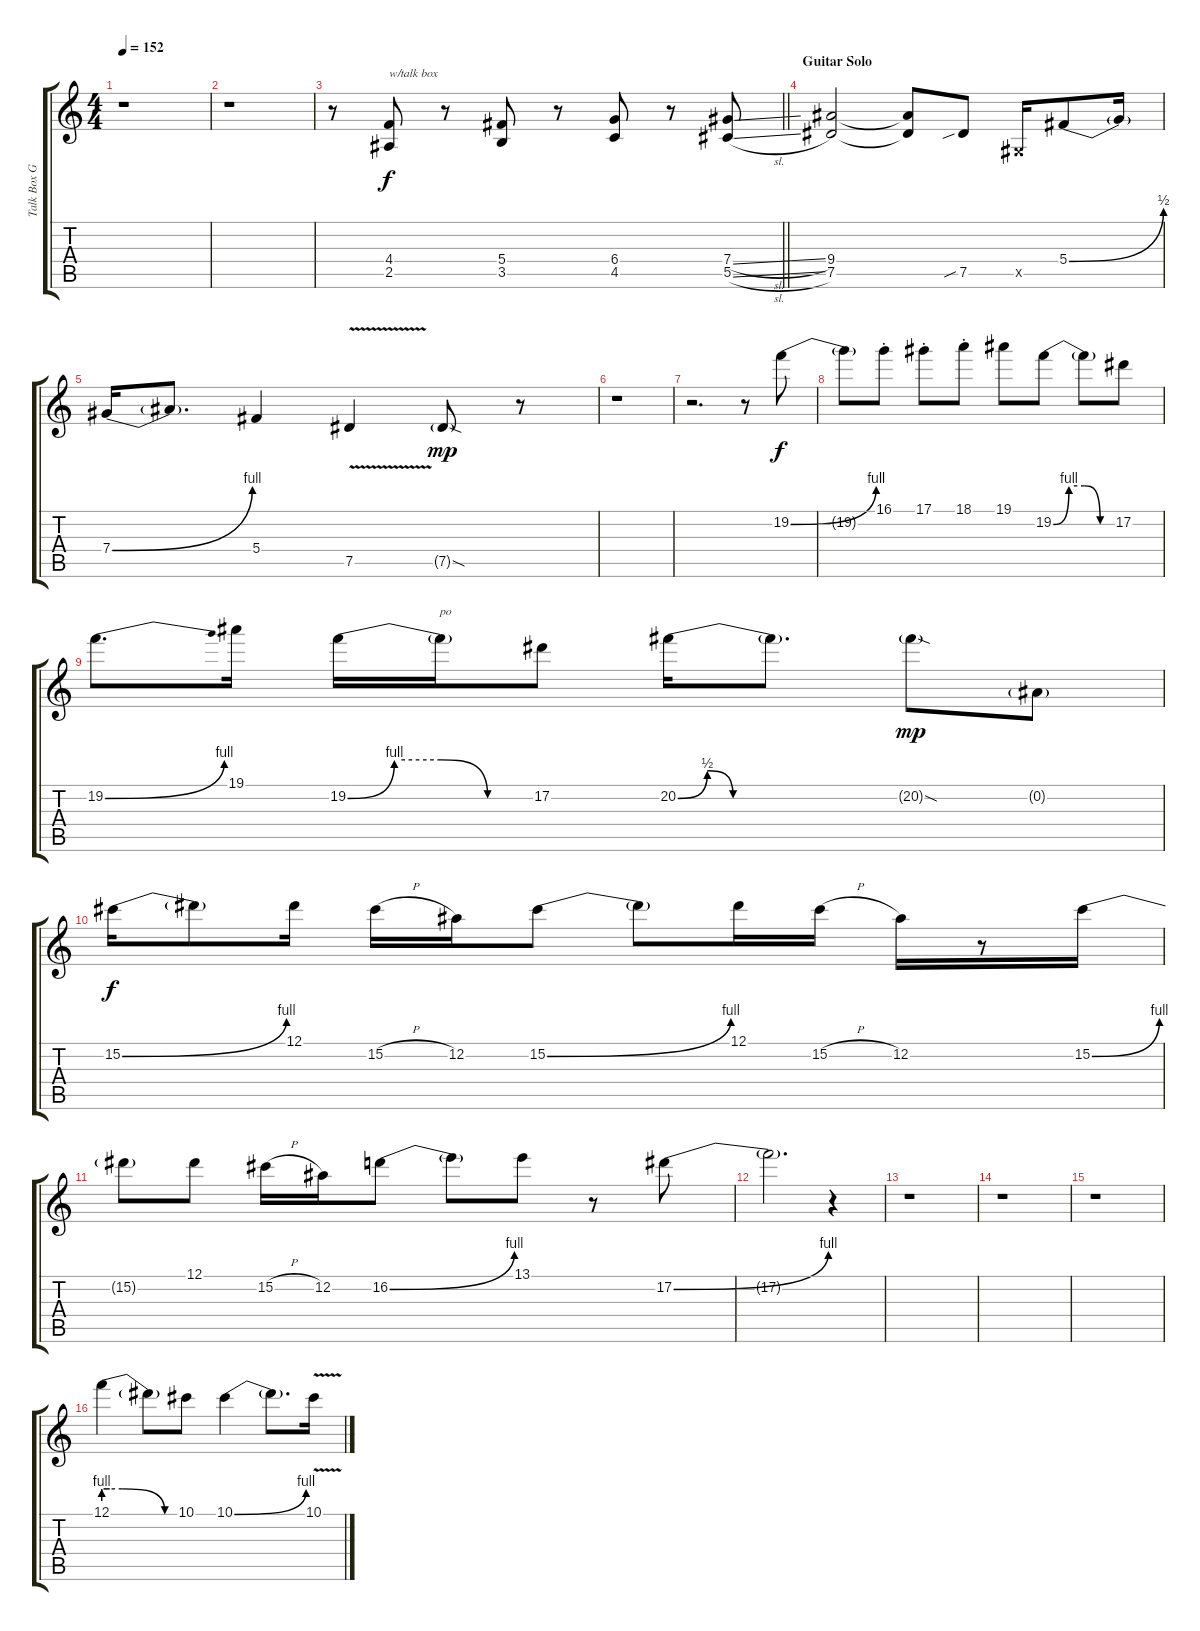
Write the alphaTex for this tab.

\track ("Talk Box Guitar (Slash)" "Talk Box G") {instrument overdrivenguitar}
\staff {score tabs}
\tuning (Eb4 Bb3 Gb3 Db3 Ab2 Eb2) {hide}
\ts (4 4)
\tempo 152
\clef g2
\ks c
r.1{dy f} |
r.1 |
\barLineRight lightlight
r.8 (4.4 2.5).8{txt "w/talk box"} r.8 (5.4 3.5).8 r.8 (6.4 4.5).8 r.8 (7.4{sl} 5.5{sl}).8 |
\section ("" "Guitar Solo")
(9.4 7.5).2 (9.4{t} 7.5{t}).8 7.5{sib}.8 0.5{x}.16 5.4{be (bend 0 0 60 2)}.8 5.4{t}.16 |
7.4{be (bend 0 0 60 4)}.16 7.4{t}.8{d} 5.4.4 7.5{v}.4 7.5{sod g}.8{dy mp} r.8 |
r.1 |
r.2{d} r.8 19.2{be (bend 0 0 60 4)}.8{dy f} |
19.2{t}.8 16.1{st}.8 17.1{st}.8 18.1{st}.8 19.1.8 19.2{be (custom 0 0 15 4 30 4 45 0 60 0)}.8 19.2{t}.8 17.2.8 |
19.2{be (bend 0 0 60 4)}.8{d} 19.1.16 19.2{be (custom 0 0 15 4 30 4 45 0 60 0)}.16 19.2{t}.16{txt "po"} 17.2.8 20.2{be (custom 0 0 8 2 15 0 30 0 45 0 60 0)}.16 20.2{t}.8{d} 20.2{sod g}.8{dy mp} 0.2{g}.8 |
15.2{be (bend 0 0 60 4)}.16{dy f} 15.2{t}.8 12.1.16 15.2{h}.16 12.2.16 15.2{be (bend 0 0 60 4)}.8 15.2{t}.8 12.1.16 15.2{h}.16 12.2.16 r.8 15.2{be (bend 0 0 60 4)}.16 |
15.2{t}.8 12.1.8 15.2{h}.16 12.2.16 16.2{be (bend 0 0 60 4)}.8 16.2{t}.8 13.1.8 r.8 17.2{be (bend 0 0 60 4)}.8 |
17.2{t}.2{d} r.4 |
r.1 |
r.1 |
r.1 |
12.1{be (custom 0 4 5 4 15 4 49 0 60 0)}.4 12.1{t}.8 10.1.8 10.1{be (bend 0 0 60 4)}.4 10.1{t}.8{d} 10.1{v}.16
